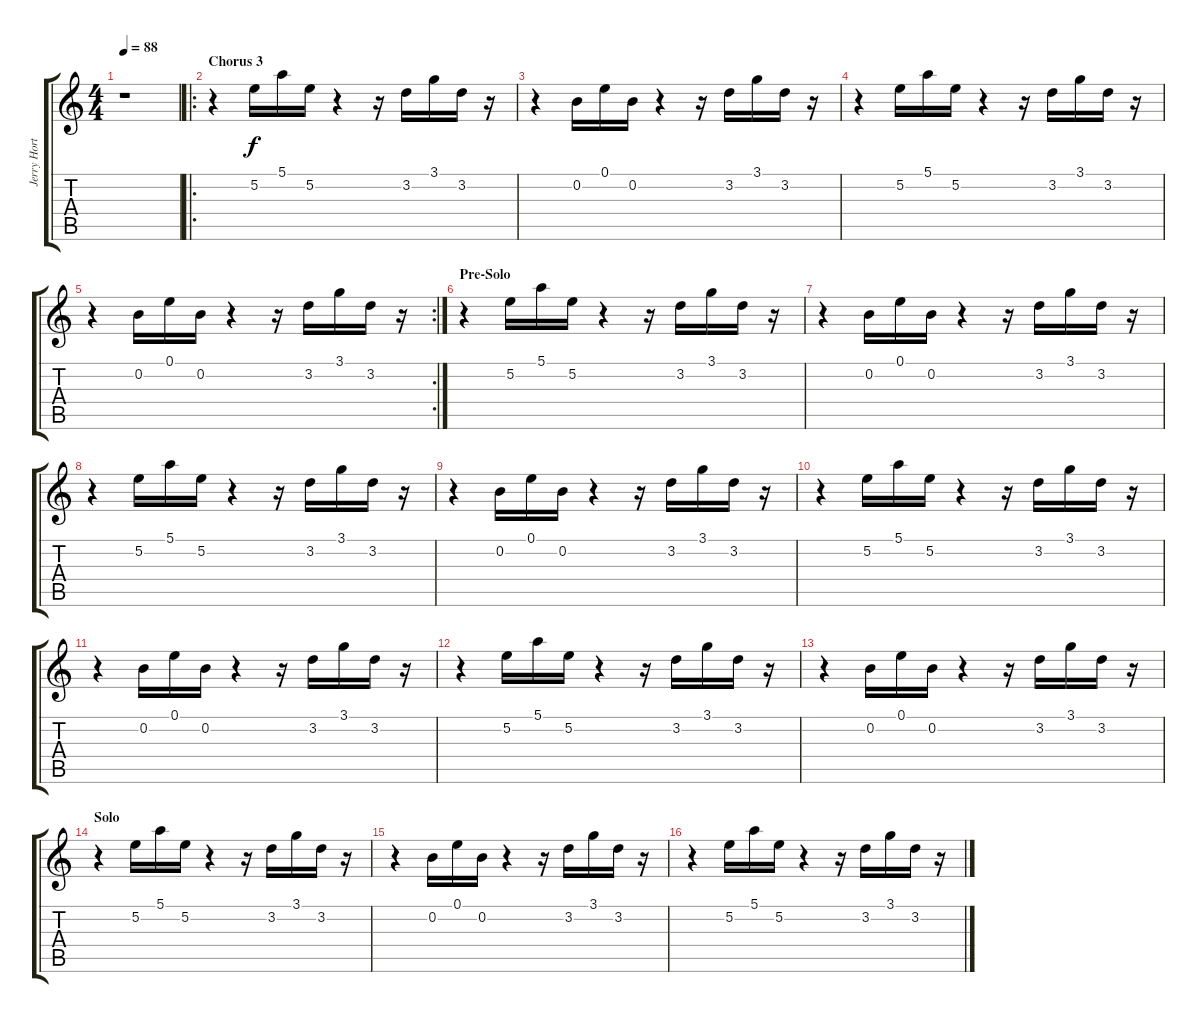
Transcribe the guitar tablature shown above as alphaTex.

\track ("Jerry Horton" "Jerry Hort") {instrument overdrivenguitar}
\staff {score tabs}
\tuning (E4 B3 G3 D3 A2 E2) {hide}
\ts (4 4)
\tempo 88
\clef g2
\ks c
r.1{dy f} |
\ro
\section ("" "Chorus 3")
r.4{instrument electricguitarclean} 5.2.16 5.1.16 5.2.16 r.4 r.16 3.2.16 3.1.16 3.2.16 r.16 |
r.4 0.2.16 0.1.16 0.2.16 r.4 r.16 3.2.16 3.1.16 3.2.16 r.16 |
r.4 5.2.16 5.1.16 5.2.16 r.4 r.16 3.2.16 3.1.16 3.2.16 r.16 |
\rc 2
r.4 0.2.16 0.1.16 0.2.16 r.4 r.16 3.2.16 3.1.16 3.2.16 r.16 |
\section ("" "Pre-Solo")
r.4{instrument electricguitarclean} 5.2.16 5.1.16 5.2.16 r.4 r.16 3.2.16 3.1.16 3.2.16 r.16 |
r.4 0.2.16 0.1.16 0.2.16 r.4 r.16 3.2.16 3.1.16 3.2.16 r.16 |
r.4 5.2.16 5.1.16 5.2.16 r.4 r.16 3.2.16 3.1.16 3.2.16 r.16 |
r.4 0.2.16 0.1.16 0.2.16 r.4 r.16 3.2.16 3.1.16 3.2.16 r.16 |
r.4{instrument electricguitarclean} 5.2.16 5.1.16 5.2.16 r.4 r.16 3.2.16 3.1.16 3.2.16 r.16 |
r.4 0.2.16 0.1.16 0.2.16 r.4 r.16 3.2.16 3.1.16 3.2.16 r.16 |
r.4 5.2.16 5.1.16 5.2.16 r.4 r.16 3.2.16 3.1.16 3.2.16 r.16 |
r.4 0.2.16 0.1.16 0.2.16 r.4 r.16 3.2.16 3.1.16 3.2.16 r.16 |
\section ("" "Solo")
r.4{instrument electricguitarclean} 5.2.16 5.1.16 5.2.16 r.4 r.16 3.2.16 3.1.16 3.2.16 r.16 |
r.4 0.2.16 0.1.16 0.2.16 r.4 r.16 3.2.16 3.1.16 3.2.16 r.16 |
r.4 5.2.16 5.1.16 5.2.16 r.4 r.16 3.2.16 3.1.16 3.2.16 r.16
